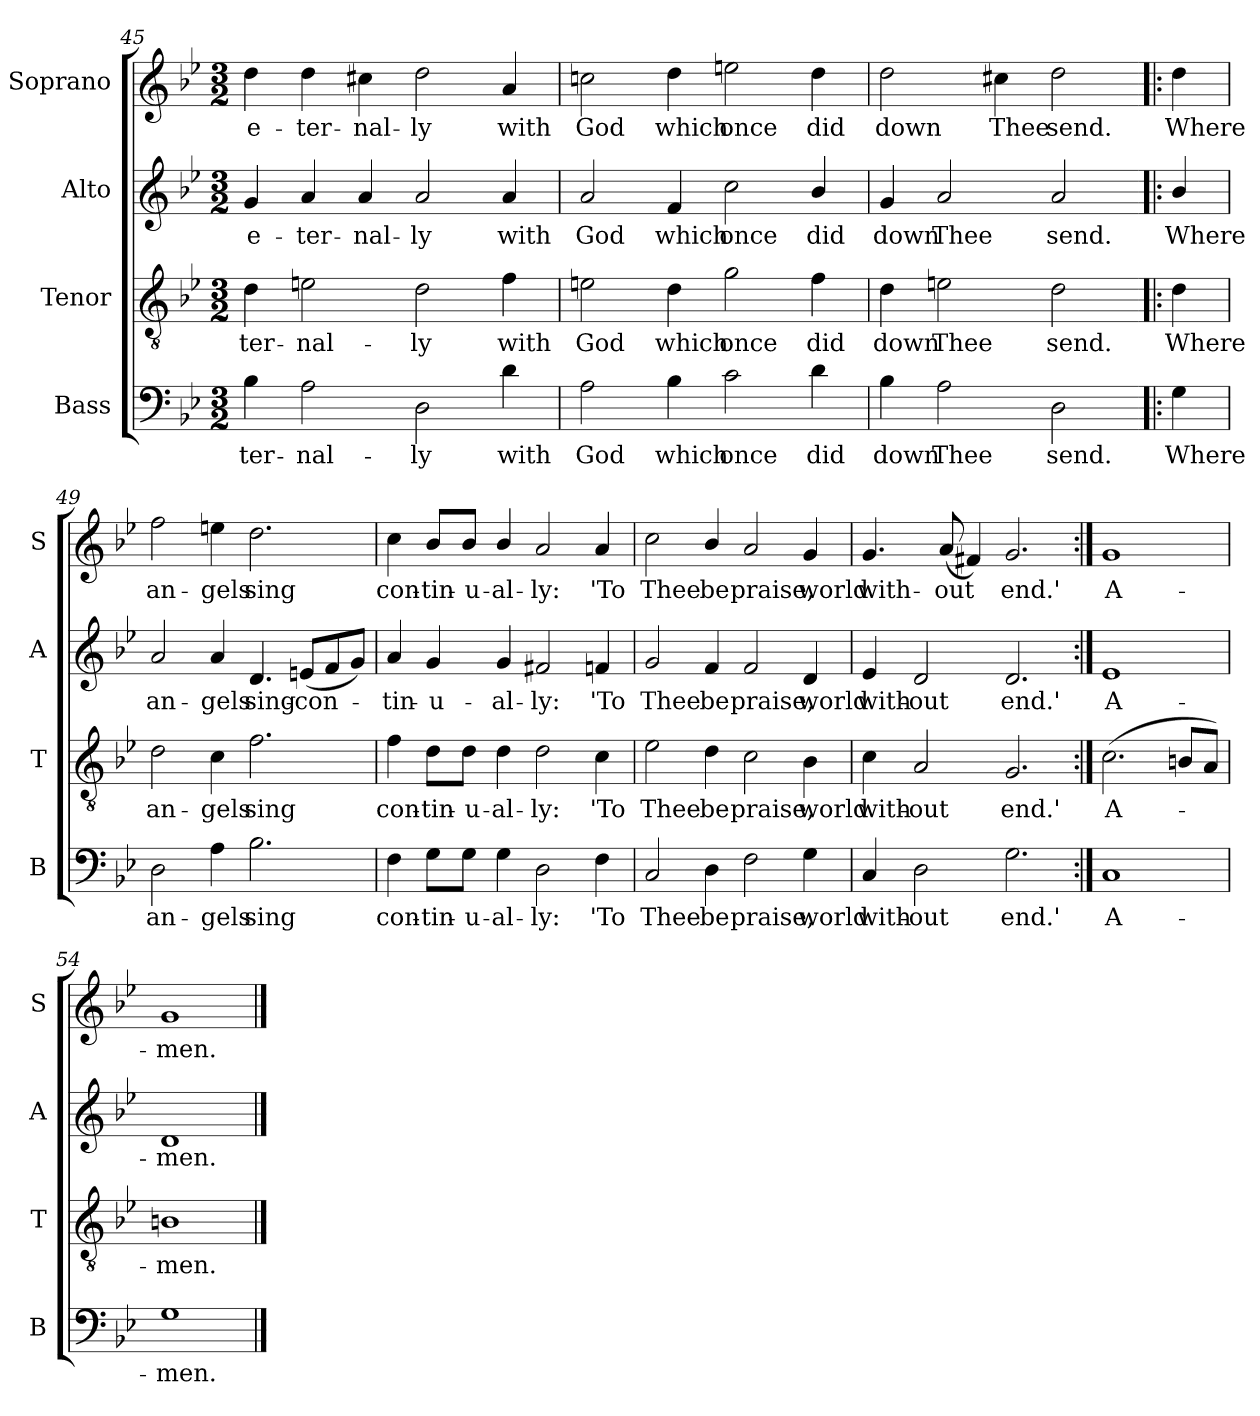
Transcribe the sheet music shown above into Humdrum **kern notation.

**kern	**text	**kern	**text	**kern	**text	**kern	**text
*part4	*part4	*part3	*part3	*part2	*part2	*part1	*part1
*staff4	*staff4	*staff3	*staff3	*staff2	*staff2	*staff1	*staff1
*I"Bass	*	*I"Tenor	*	*I"Alto	*	*I"Soprano	*
*I'B	*	*I'T	*	*I'A	*	*I'S	*
!!LO:LB:g=z
*clefF4	*	*clefGv2	*	*clefG2	*	*clefG2	*
*k[b-e-]	*	*k[b-e-]	*	*k[b-e-]	*	*k[b-e-]	*
*B-:	*	*B-:	*	*B-:	*	*B-:	*
*M3/2	*	*M3/2	*	*M3/2	*	*M3/2	*
=45	=45	=45	=45	=45	=45	=45	=45
!	!LO:LY:b	!	!LO:LY:b	!	!LO:LY:b	!	!LO:LY:b
4B-\	-ter-	4d\	-ter-	4g/	e-	4dd\	e-
!	!LO:LY:b	!	!LO:LY:b	!	!LO:LY:b	!	!LO:LY:b
2A\	-nal-	2en\	-nal-	4a/	-ter-	4dd\	-ter-
!	!	!	!	!	!LO:LY:b	!	!LO:LY:b
.	.	.	.	4a/	-nal-	4cc#X\	-nal-
!	!LO:LY:b	!	!LO:LY:b	!	!LO:LY:b	!	!LO:LY:b
2D\	-ly	2d\	-ly	2a/	-ly	2dd\	-ly
!	!LO:LY:b	!	!LO:LY:b	!	!LO:LY:b	!	!LO:LY:b
4d\	with	4f\	with	4a/	with	4a/	with
=46	=46	=46	=46	=46	=46	=46	=46
!	!LO:LY:b	!	!LO:LY:b	!	!LO:LY:b	!	!LO:LY:b
2A\	God	2en\	God	2a/	God	2ccni\	God
!	!LO:LY:b	!	!LO:LY:b	!	!LO:LY:b	!	!LO:LY:b
4B-\	which	4d\	which	4f/	which	4dd\	which
!	!LO:LY:b	!	!LO:LY:b	!	!LO:LY:b	!	!LO:LY:b
2c\	once	2g\	once	2cc\	once	2een\	once
!	!LO:LY:b	!	!LO:LY:b	!	!LO:LY:b	!	!LO:LY:b
4d\	did	4f\	did	4b-/	did	4dd\	did
=47	=47	=47	=47	=47	=47	=47	=47
!	!LO:LY:b	!	!LO:LY:b	!	!LO:LY:b	!	!LO:LY:b
4B-\	down	4d\	down	4g/	down	2dd\	down
!	!LO:LY:b	!	!LO:LY:b	!	!LO:LY:b	!	!
2A\	Thee	2en\	Thee	2a/	Thee	.	.
!	!	!	!	!	!	!	!LO:LY:b
.	.	.	.	.	.	4cc#X\	Thee
!	!LO:LY:b	!	!LO:LY:b	!	!LO:LY:b	!	!LO:LY:b
2D\	send.	2d\	send.	2a/	send.	2dd\	send.
=48!|:	=48!|:	=48!|:	=48!|:	=48!|:	=48!|:	=48!|:	=48!|:
!	!LO:LY:b	!	!LO:LY:b	!	!LO:LY:b	!	!LO:LY:b
4G\	Where	4d\	Where	4b-/	Where	4dd\	Where
=49	=49	=49	=49	=49	=49	=49	=49
!	!LO:LY:b	!	!LO:LY:b	!	!LO:LY:b	!	!LO:LY:b
2D\	an-	2d\	an-	2a/	an-	2ff\	an-
!	!LO:LY:b	!	!LO:LY:b	!	!LO:LY:b	!	!LO:LY:b
4A\	-gels	4c\	-gels	4a/	-gels	4een\	-gels
!	!LO:LY:b	!	!LO:LY:b	!	!LO:LY:b	!	!LO:LY:b
2.B-\	sing	2.f\	sing	4.d/	sing-	2.dd\	sing
!	!	!	!	!	!LO:LY:b	!	!
.	.	.	.	(<8en/L	-con-	.	.
.	.	.	.	8f/	.	.	.
.	.	.	.	8g/J)	.	.	.
!!LO:PB:g=z
=50	=50	=50	=50	=50	=50	=50	=50
!	!LO:LY:b	!	!LO:LY:b	!	!LO:LY:b	!	!LO:LY:b
4F\	con-	4f\	con-	4a/	tin-	4cc\	con-
!	!LO:LY:b	!	!LO:LY:b	!	!LO:LY:b	!	!LO:LY:b
8G\L	-tin-	8d\L	-tin-	4g/	-u-	8b-/L	-tin-
!	!LO:LY:b	!	!LO:LY:b	!	!	!	!LO:LY:b
8G\J	-u-	8d\J	-u-	.	.	8b-/J	-u-
!	!LO:LY:b	!	!LO:LY:b	!	!LO:LY:b	!	!LO:LY:b
4G\	-al-	4d\	-al-	4g/	-al-	4b-/	-al-
!	!LO:LY:b	!	!LO:LY:b	!	!LO:LY:b	!	!LO:LY:b
2D\	-ly:	2d\	-ly:	2f#X/	-ly:	2a/	-ly:
!	!LO:LY:b	!	!LO:LY:b	!	!LO:LY:b	!	!LO:LY:b
4F\	'To	4c\	'To	4fn/	'To	4a/	'To
=51	=51	=51	=51	=51	=51	=51	=51
!	!LO:LY:b	!	!LO:LY:b	!	!LO:LY:b	!	!LO:LY:b
2C/	Thee	2e-\	Thee	2g/	Thee	2cc\	Thee
!	!LO:LY:b	!	!LO:LY:b	!	!LO:LY:b	!	!LO:LY:b
4D\	be	4d\	be	4f/	be	4b-/	be
!	!LO:LY:b	!	!LO:LY:b	!	!LO:LY:b	!	!LO:LY:b
2F\	praise,	2c\	praise,	2f/	praise,	2a/	praise,
!	!LO:LY:b	!	!LO:LY:b	!	!LO:LY:b	!	!LO:LY:b
4G\	world	4B-\	world	4d/	world	4g/	world
=52	=52	=52	=52	=52	=52	=52	=52
!	!LO:LY:b	!	!LO:LY:b	!	!LO:LY:b	!	!LO:LY:b
4C/	with-	4c\	with-	4e-/	with-	4.g/	with-
!	!LO:LY:b	!	!LO:LY:b	!	!LO:LY:b	!	!
2D\	-out	2A/	-out	2d/	-out	.	.
!	!	!	!	!	!	!	!LO:LY:b
.	.	.	.	.	.	(<8a/	-out
.	.	.	.	.	.	4f#X/)	.
!	!LO:LY:b	!	!LO:LY:b	!	!LO:LY:b	!	!LO:LY:b
2.G\	end.'	2.G/	end.'	2.d/	end.'	2.g/	end.'
=53:|!	=53:|!	=53:|!	=53:|!	=53:|!	=53:|!	=53:|!	=53:|!
!	!LO:LY:b	!	!LO:LY:b	!	!LO:LY:b	!	!LO:LY:b
1C	A-	(<2.c\	A-	1e-	A-	1g	A-
.	.	8Bn/L	.	.	.	.	.
.	.	8A/J)	.	.	.	.	.
=54	=54	=54	=54	=54	=54	=54	=54
!	!LO:LY:b	!	!LO:LY:b	!	!LO:LY:b	!	!LO:LY:b
1G	-men.	1Bn	men.	1d	-men.	1g	-men.
==	==	==	==	==	==	==	==
*-	*-	*-	*-	*-	*-	*-	*-
